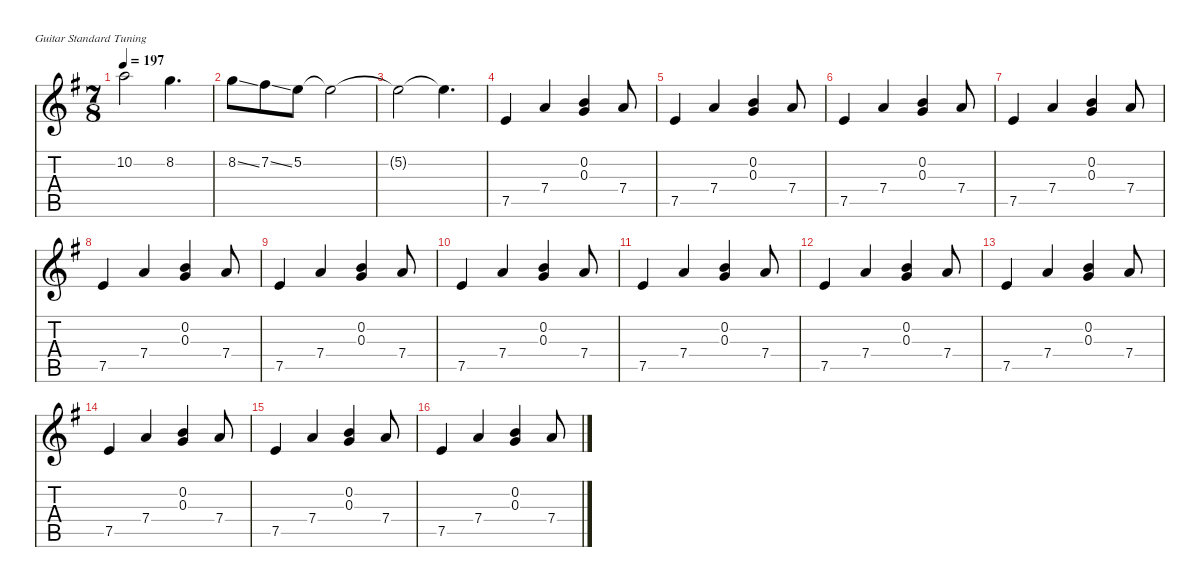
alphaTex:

\defaultSystemsLayout 4
\hideDynamics
\bracketExtendMode nobrackets
\singleTrackTrackNamePolicy hidden
\multiTrackTrackNamePolicy hidden
\firstSystemTrackNameMode fullname
\firstSystemTrackNameOrientation horizontal
\otherSystemsTrackNameOrientation horizontal
\track ("Guitar 1" "dist.guit.") {mute instrument distortionguitar}
\staff {score tabs}
\tuning (E4 B3 G3 D3 A2 E2)
\ts (7 8)
\tempo 197
\clef g2
\ks eminor
10.2{t acc forcenatural}.2{dy f beam Down} 8.2{acc forcenatural}.4{d beam Down} |
8.2{ss acc forcenatural}.8{beam Down} 7.2{ss acc #}.8{beam Down} 5.2{acc forcenatural}.8{beam Down} 5.2{t acc forcenatural}.2{beam Down} |
5.2{t acc forcenatural}.2{beam Down} 5.2{t acc forcenatural}.4{d beam Down} |
7.5{acc forcenatural}.4{dy mp instrument acousticguitarsteel beam Up} 7.4{acc forcenatural}.4{beam Up} (0.2{acc forcenatural} 0.3{acc forcenatural}).4{beam Up} 7.4{acc forcenatural}.8{beam Up} |
7.5{acc forcenatural}.4{beam Up} 7.4{acc forcenatural}.4{beam Up} (0.2{acc forcenatural} 0.3{acc forcenatural}).4{beam Up} 7.4{acc forcenatural}.8{beam Up} |
7.5{acc forcenatural}.4{beam Up} 7.4{acc forcenatural}.4{beam Up} (0.2{acc forcenatural} 0.3{acc forcenatural}).4{beam Up} 7.4{acc forcenatural}.8{beam Up} |
7.5{acc forcenatural}.4{beam Up} 7.4{acc forcenatural}.4{beam Up} (0.2{acc forcenatural} 0.3{acc forcenatural}).4{beam Up} 7.4{acc forcenatural}.8{beam Up} |
7.5{acc forcenatural}.4{beam Up} 7.4{acc forcenatural}.4{beam Up} (0.2{acc forcenatural} 0.3{acc forcenatural}).4{beam Up} 7.4{acc forcenatural}.8{beam Up} |
7.5{acc forcenatural}.4{beam Up} 7.4{acc forcenatural}.4{beam Up} (0.2{acc forcenatural} 0.3{acc forcenatural}).4{beam Up} 7.4{acc forcenatural}.8{beam Up} |
7.5{acc forcenatural}.4{beam Up} 7.4{acc forcenatural}.4{beam Up} (0.2{acc forcenatural} 0.3{acc forcenatural}).4{beam Up} 7.4{acc forcenatural}.8{beam Up} |
7.5{acc forcenatural}.4{beam Up} 7.4{acc forcenatural}.4{beam Up} (0.2{acc forcenatural} 0.3{acc forcenatural}).4{beam Up} 7.4{acc forcenatural}.8{beam Up} |
7.5{acc forcenatural}.4{beam Up} 7.4{acc forcenatural}.4{beam Up} (0.2{acc forcenatural} 0.3{acc forcenatural}).4{beam Up} 7.4{acc forcenatural}.8{beam Up} |
7.5{acc forcenatural}.4{beam Up} 7.4{acc forcenatural}.4{beam Up} (0.2{acc forcenatural} 0.3{acc forcenatural}).4{beam Up} 7.4{acc forcenatural}.8{beam Up} |
7.5{acc forcenatural}.4{beam Up} 7.4{acc forcenatural}.4{beam Up} (0.2{acc forcenatural} 0.3{acc forcenatural}).4{beam Up} 7.4{acc forcenatural}.8{beam Up} |
7.5{acc forcenatural}.4{beam Up} 7.4{acc forcenatural}.4{beam Up} (0.2{acc forcenatural} 0.3{acc forcenatural}).4{beam Up} 7.4{acc forcenatural}.8{beam Up} |
7.5{acc forcenatural}.4{beam Up} 7.4{acc forcenatural}.4{beam Up} (0.2{acc forcenatural} 0.3{acc forcenatural}).4{beam Up} 7.4{acc forcenatural}.8{beam Up}
